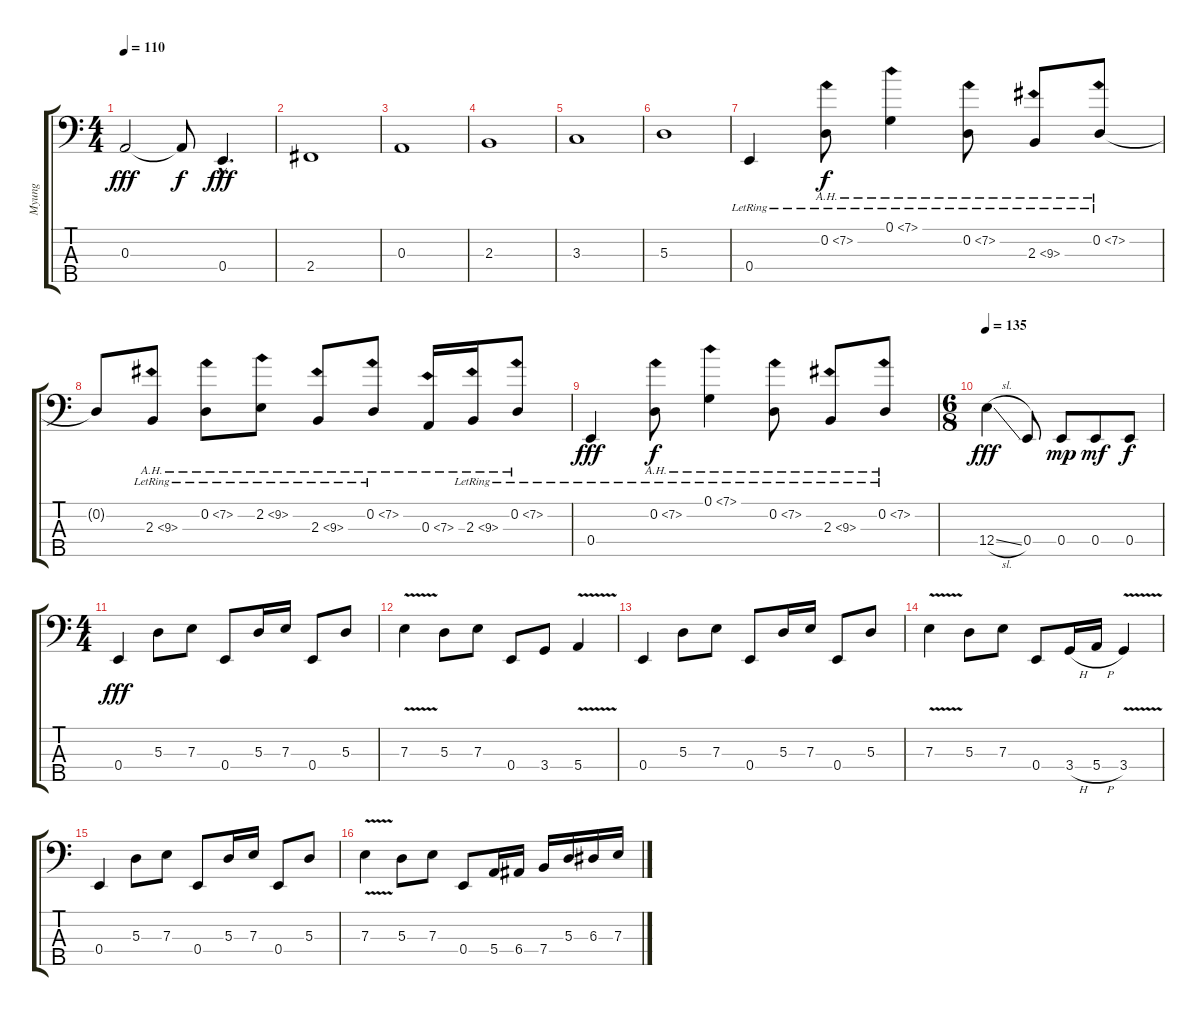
\track ("Myung" "Myung") {instrument electricbassfinger}
\staff {score tabs}
\tuning (G2 D2 A1 E1 B0) {hide}
\ts (4 4)
\tempo 110
\clef f4
\ks c
0.3.2{dy fff} 0.3{t}.8{dy f} 0.4{hac}.4{d dy fff} |
2.4.1 |
0.3.1 |
2.3.1 |
3.3.1 |
5.3.1 |
0.4{lr}.4 0.2{ah 7 lr}.8{dy f} 0.1{ah 7 lr}.4 0.2{ah 7 lr}.8 2.3{ah 7 lr}.8 0.2{ah 7 lr}.8 |
0.2{t}.8 2.3{ah 7 lr}.8 0.2{ah 7 lr}.8 2.2{ah 7 lr}.8 2.3{ah 7 lr}.8 0.2{ah 7 lr}.8 0.3{ah 7}.16 2.3{ah 7 lr}.16 0.2{ah 7 lr}.8 |
0.4{lr}.4{dy fff} 0.2{ah 7 lr}.8{dy f} 0.1{ah 7 lr}.4 0.2{ah 7 lr}.8 2.3{ah 7 lr}.8 0.2{ah 7 lr}.8 |
\ts (6 8)
\tempo 135
12.4{sl}.4{dy fff} 0.4.8 0.4.8{dy mp} 0.4.8{dy mf} 0.4.8{dy f} |
\ts (4 4)
0.4.4{dy fff} 5.3.8 7.3.8 0.4.8 5.3.16 7.3.16 0.4.8 5.3.8 |
7.3{v}.4 5.3.8 7.3.8 0.4.8 3.4.8 5.4{v}.4 |
0.4.4 5.3.8 7.3.8 0.4.8 5.3.16 7.3.16 0.4.8 5.3.8 |
7.3{v}.4 5.3.8 7.3.8 0.4.8 3.4{h}.16 5.4{h}.16 3.4{v}.4 |
0.4.4 5.3.8 7.3.8 0.4.8 5.3.16 7.3.16 0.4.8 5.3.8 |
7.3{v}.4 5.3.8 7.3.8 0.4.8 5.4.16 6.4.16 7.4.16 5.3.16 6.3.16 7.3.16
